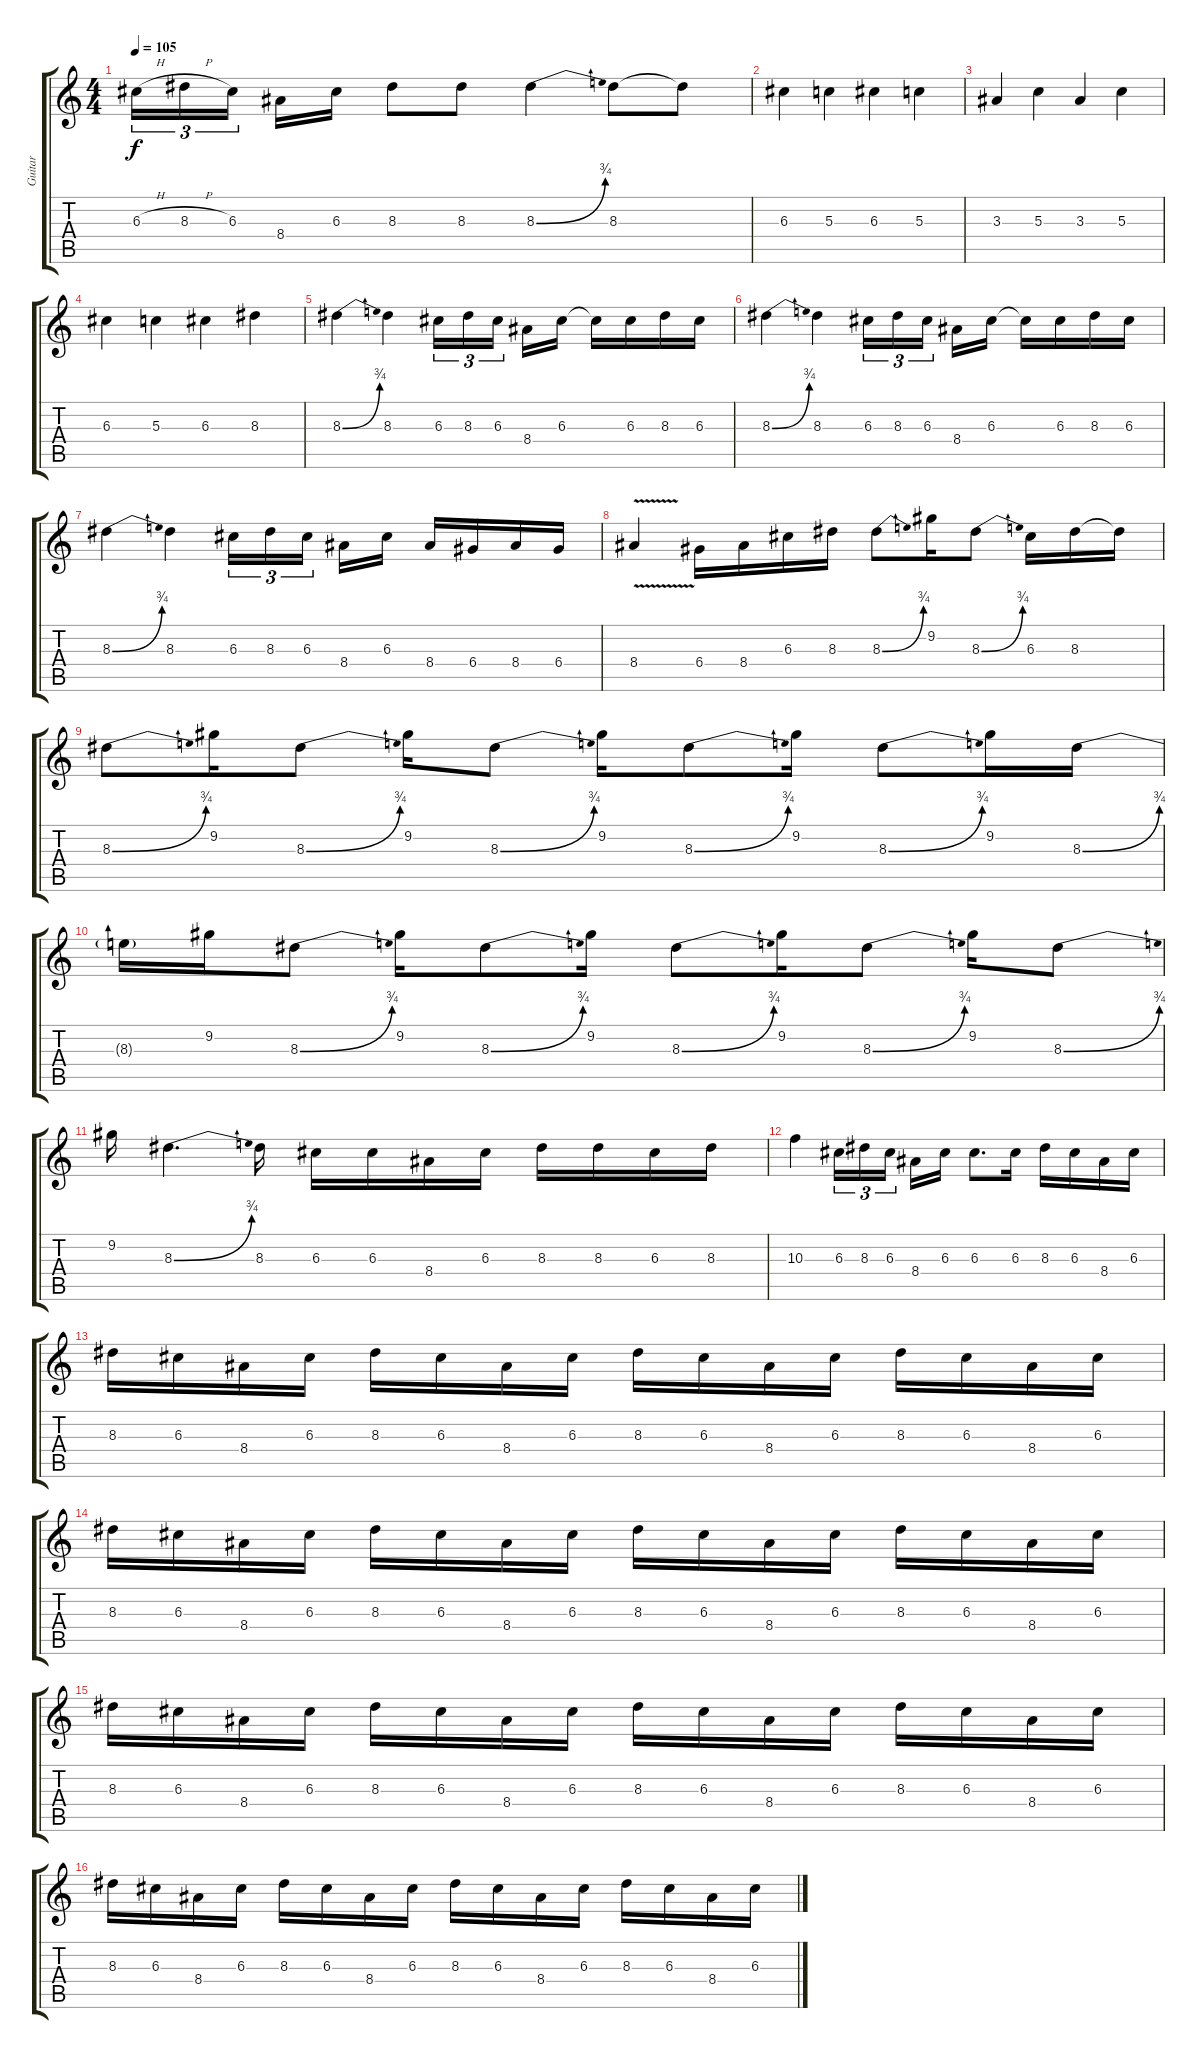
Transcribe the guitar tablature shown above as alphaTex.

\track ("Guitar" "Guitar") {instrument overdrivenguitar}
\staff {score tabs}
\tuning (E4 B3 G3 D3 A2 E2) {hide}
\ts (4 4)
\tempo 105
\clef g2
\ks c
6.3{h}.16{tu (3 2) dy f} 8.3{h}.16{tu (3 2)} 6.3.16{tu (3 2) beam splitsecondary} 8.4.16 6.3.16 8.3.8 8.3.8 8.3{be (bend 0 0 60 3)}.4 8.3.8 8.3{t}.8 |
6.3.4 5.3.4 6.3.4 5.3.4 |
3.3.4 5.3.4 3.3.4 5.3.4 |
6.3.4 5.3.4 6.3.4 8.3.4 |
8.3{be (bend 0 0 60 3)}.4 8.3.4 6.3.16{tu (3 2)} 8.3.16{tu (3 2)} 6.3.16{tu (3 2) beam splitsecondary} 8.4.16 6.3.16 6.3{t}.16 6.3.16 8.3.16 6.3.16 |
8.3{be (bend 0 0 60 3)}.4 8.3.4 6.3.16{tu (3 2)} 8.3.16{tu (3 2)} 6.3.16{tu (3 2) beam splitsecondary} 8.4.16 6.3.16 6.3{t}.16 6.3.16 8.3.16 6.3.16 |
8.3{be (bend 0 0 60 3)}.4 8.3.4 6.3.16{tu (3 2)} 8.3.16{tu (3 2)} 6.3.16{tu (3 2) beam splitsecondary} 8.4.16 6.3.16 8.4.16 6.4.16 8.4.16 6.4.16 |
8.4{v}.4 6.4.16 8.4.16 6.3.16 8.3.16 8.3{be (bend 0 0 60 3)}.8 9.2.16 8.3{be (bend 0 0 60 3)}.8 6.3.16 8.3.16 8.3{t}.16 |
8.3{be (bend 0 0 60 3)}.8 9.2.16 8.3{be (bend 0 0 60 3)}.8 9.2.16 8.3{be (bend 0 0 60 3)}.8 9.2.16 8.3{be (bend 0 0 60 3)}.8 9.2.16 8.3{be (bend 0 0 60 3)}.8 9.2.16 8.3{be (bend 0 0 60 3)}.16 |
8.3{t}.16 9.2.16 8.3{be (bend 0 0 60 3)}.8 9.2.16 8.3{be (bend 0 0 60 3)}.8 9.2.16 8.3{be (bend 0 0 60 3)}.8 9.2.16 8.3{be (bend 0 0 60 3)}.8 9.2.16 8.3{be (bend 0 0 60 3)}.8 |
9.2.16{volume 9} 8.3{be (bend 0 0 60 3)}.4{d} 8.3.16 6.3.16 6.3.16 8.4.16 6.3.16 8.3.16 8.3.16 6.3.16 8.3.16 |
10.3.4 6.3.16{tu (3 2)} 8.3.16{tu (3 2)} 6.3.16{tu (3 2) beam splitsecondary} 8.4.16 6.3.16 6.3.8{d} 6.3.16 8.3.16 6.3.16 8.4.16 6.3.16 |
8.3.16{volume 6} 6.3.16 8.4.16 6.3.16 8.3.16 6.3.16 8.4.16 6.3.16 8.3.16 6.3.16 8.4.16 6.3.16 8.3.16 6.3.16 8.4.16 6.3.16 |
8.3.16 6.3.16 8.4.16 6.3.16 8.3.16 6.3.16 8.4.16 6.3.16 8.3.16 6.3.16 8.4.16 6.3.16 8.3.16 6.3.16 8.4.16 6.3.16 |
8.3.16{volume 10} 6.3.16 8.4.16 6.3.16 8.3.16 6.3.16 8.4.16 6.3.16 8.3.16 6.3.16 8.4.16 6.3.16 8.3.16 6.3.16 8.4.16 6.3.16 |
8.3.16 6.3.16 8.4.16 6.3.16 8.3.16 6.3.16 8.4.16 6.3.16 8.3.16 6.3.16 8.4.16 6.3.16 8.3.16 6.3.16 8.4.16 6.3.16
